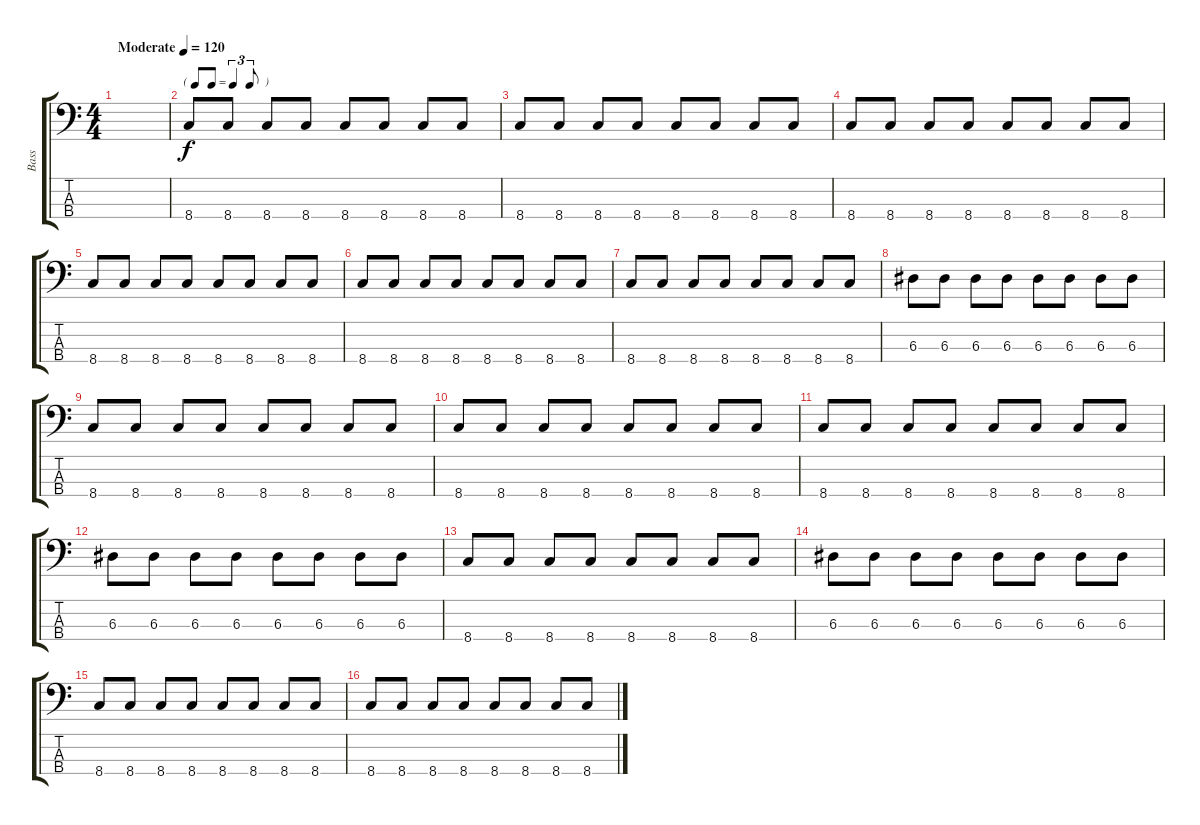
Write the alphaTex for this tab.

\track ("Bass" "Bass") {instrument electricbasspick}
\staff {score tabs}
\tuning (G2 D2 A1 E1) {hide}
\ts (4 4)
\tempo (120 "Moderate")
\clef f4
\ks c
|
\tf triplet8th
8.4.8 8.4.8 8.4.8 8.4.8 8.4.8 8.4.8 8.4.8 8.4.8 |
8.4.8 8.4.8 8.4.8 8.4.8 8.4.8 8.4.8 8.4.8 8.4.8 |
8.4.8 8.4.8 8.4.8 8.4.8 8.4.8 8.4.8 8.4.8 8.4.8 |
8.4.8 8.4.8 8.4.8 8.4.8 8.4.8 8.4.8 8.4.8 8.4.8 |
8.4.8 8.4.8 8.4.8 8.4.8 8.4.8 8.4.8 8.4.8 8.4.8 |
8.4.8 8.4.8 8.4.8 8.4.8 8.4.8 8.4.8 8.4.8 8.4.8 |
6.3.8 6.3.8 6.3.8 6.3.8 6.3.8 6.3.8 6.3.8 6.3.8 |
8.4.8 8.4.8 8.4.8 8.4.8 8.4.8 8.4.8 8.4.8 8.4.8 |
8.4.8 8.4.8 8.4.8 8.4.8 8.4.8 8.4.8 8.4.8 8.4.8 |
8.4.8 8.4.8 8.4.8 8.4.8 8.4.8 8.4.8 8.4.8 8.4.8 |
6.3.8 6.3.8 6.3.8 6.3.8 6.3.8 6.3.8 6.3.8 6.3.8 |
8.4.8 8.4.8 8.4.8 8.4.8 8.4.8 8.4.8 8.4.8 8.4.8 |
6.3.8 6.3.8 6.3.8 6.3.8 6.3.8 6.3.8 6.3.8 6.3.8 |
8.4.8 8.4.8 8.4.8 8.4.8 8.4.8 8.4.8 8.4.8 8.4.8 |
8.4.8 8.4.8 8.4.8 8.4.8 8.4.8 8.4.8 8.4.8 8.4.8
